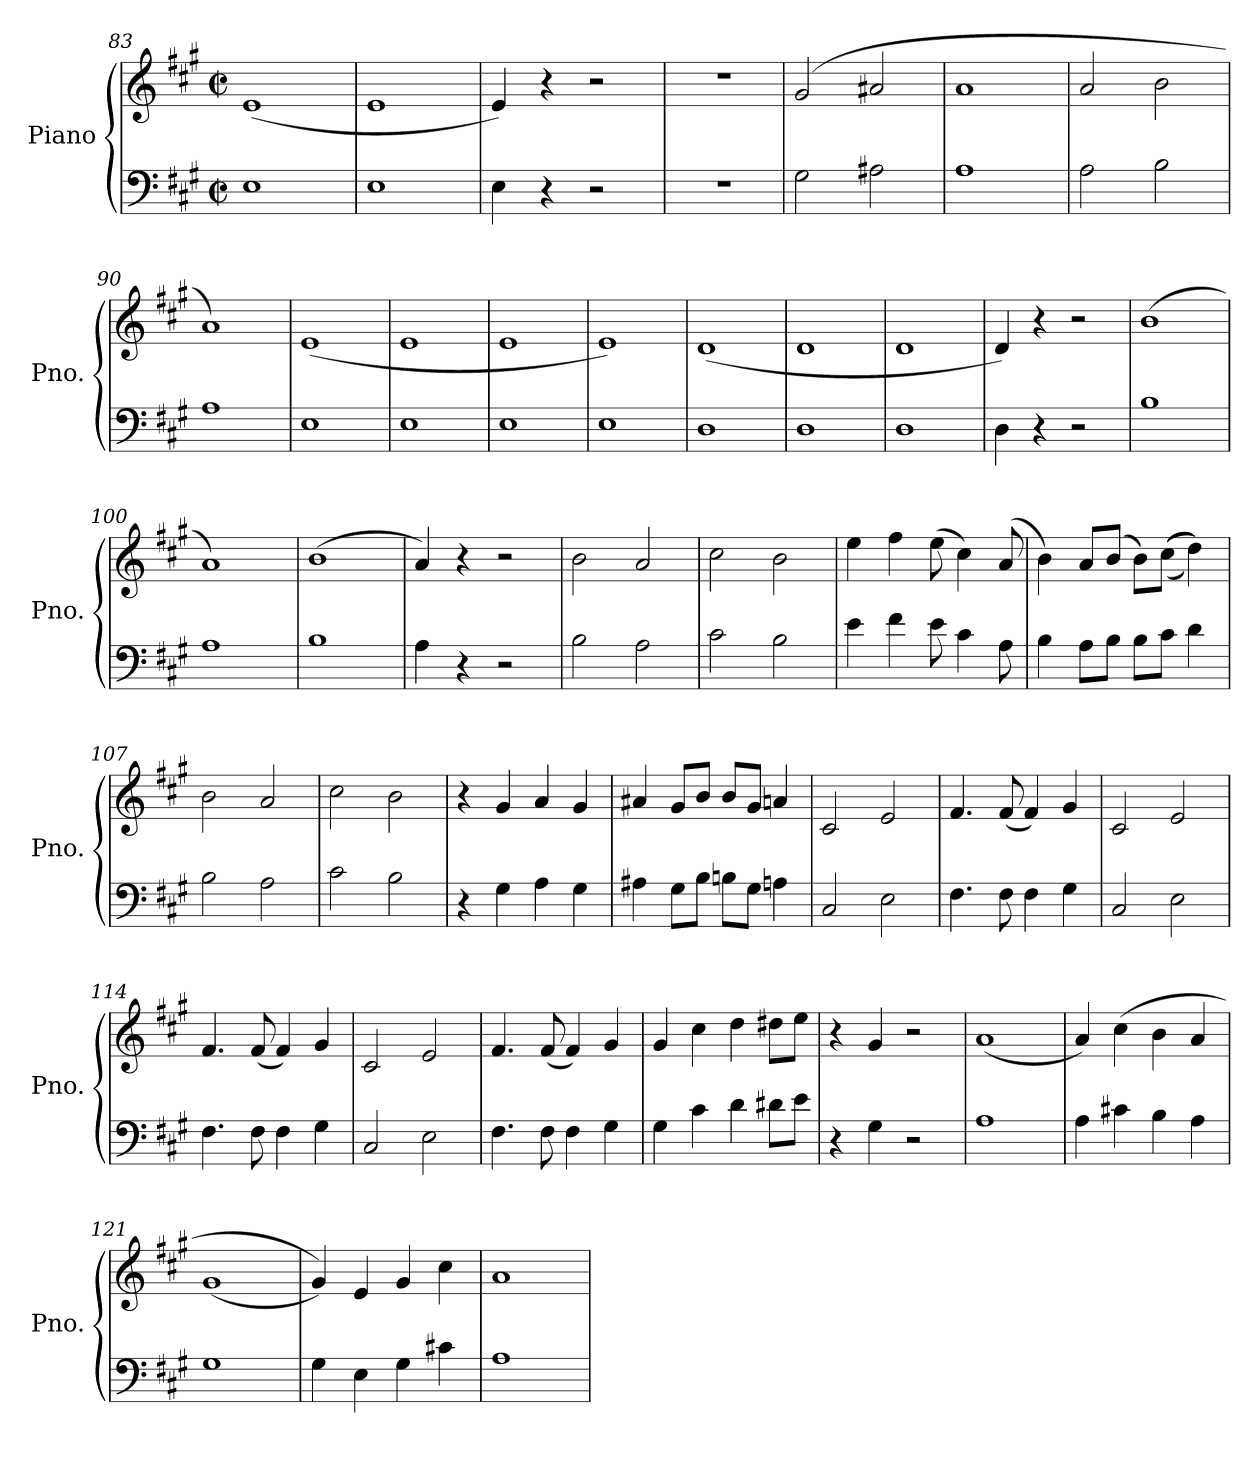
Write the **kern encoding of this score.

**kern	**kern
*part1	*part1
*staff2	*staff1
*I"Piano	*
*I'Pno.	*
!!LO:LB:g=z
*clefF4	*clefG2
*k[f#c#g#]	*k[f#c#g#]
*M2/2	*M2/2
*met(c|)	*met(c|)
=83	=83
1E	(1e
=84	=84
1E	1e
=85	=85
4E\	4e/)
4r	4r
2r	2r
=86	=86
1r	1r
=87	=87
2G#\	(2g#/
2A#X\	2a#X/
=88	=88
1A	1a
=89	=89
2A\	2a/
2B\	2b\
=90	=90
1A	1a)
=91	=91
1E	(1e
=92	=92
1E	1e
=93	=93
1E	1e
=94	=94
1E	1e)
=95	=95
1D	(1d
=96	=96
1D	1d
=97	=97
1D	1d
!!LO:LB:g=z
=98	=98
4D\	4d/)
4r	4r
2r	2r
=99	=99
1B	(1b
=100	=100
1A	1a)
=101	=101
1B	(1b
=102	=102
4A\	4a/)
4r	4r
2r	2r
=103	=103
2B\	2b\
2A\	2a/
=104	=104
2c#\	2cc#\
2B\	2b\
=105	=105
4e\	4ee\
4f#\	4ff#\
8e\	(8ee\
4c#\	4cc#\)
8A\	(8a/
=106	=106
4B\	4b\)
8A\L	8a/L
8B\J	(8b/J
8B\L	8b\L)
8c#\J	((((8cc#\J
4d\	4dd\))))
=107	=107
2B\	2b\
2A\	2a/
!!LO:LB:g=z
=108	=108
2c#\	2cc#\
2B\	2b\
=109	=109
4r	4r
4G#\	4g#/
4A\	4a/
4G#\	4g#/
=110	=110
4A#X\	4a#X/
8G#\L	8g#/L
8B\J	8b/J
8Bn\L	8b/L
8G#\J	8g#/J
4An\	4an/
=111	=111
2C#/	2c#/
2E\	2e/
=112	=112
4.F#\	4.f#/
8F#\	(8f#/
4F#\	4f#/)
4G#\	4g#/
=113	=113
2C#/	2c#/
2E\	2e/
=114	=114
4.F#\	4.f#/
8F#\	(8f#/
4F#\	4f#/)
4G#\	4g#/
=115	=115
2C#/	2c#/
2E\	2e/
=116	=116
4.F#\	4.f#/
8F#\	(8f#/
4F#\	4f#/)
4G#\	4g#/
!!LO:LB:g=z
=117	=117
4G#\	4g#/
4c#\	4cc#\
4d\	4dd\
8d#X\L	8dd#X\L
8e\J	8ee\J
=118	=118
4r	4r
4G#\	4g#/
2r	2r
=119	=119
1A	(1a
=120	=120
4A\	4a/)
4c#X\	(4cc#\
4B\	4b\
4A\	4a/
=121	=121
1G#	(1g#
=122	=122
4G#\	4g#/))
4E\	4e/
4G#\	4g#/
4c#X\	4cc#\
=123	=123
1A	1a
=	=
*-	*-
